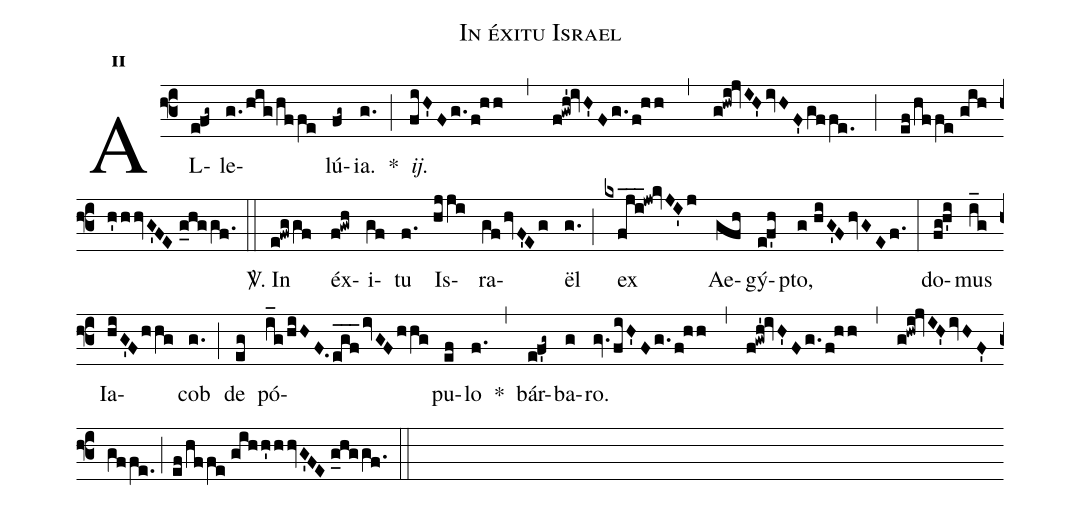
name:In éxitu Israel;
mode:2;
office-part:Alleluia;
%%
(f3) AL(e!fg~)le(g.!/hig!/hffe)lú(fg~)ia.(g.) *(;) <i>ij.</i>(fiH'Fg.!/f!hh,f!gwh'!ivH'Fg.!/f!hh,g!hwi!jvIH'ivHF'gffe.;ef!/hffe//gihh'hhvG'FE!//g_hggf.) (::)

<sp>V/</sp>. In(e!fwggf) éx(f!gwh)i(gf)tu(f.) Is(hjji)ra(gfhvF'Eg)ël(g.) (;) ex(kxfji___!jw!kvJI'j) Ae(gfh)gý(e!f'h)pto,(g!//hiG'FhvGEf.) (:)
do(fg!h'i)mus(i_g) Ia(hiG'Fhhg)cob(g.) (;) de(eg) pó(i_g!/hiHF.egf___ivGFhhg)pu(ef)lo(f.) *(,) bár(e!f'g~)ba(g)ro.(gv.fiH'Fg.!/f!hh,f!gwh'!ivH'Fg.!/f!hh,g!hwi!jvIH'ivHF'gffe.;ef!/hffe//gihh'hhvG'FE!//g_hggf.) (::)
